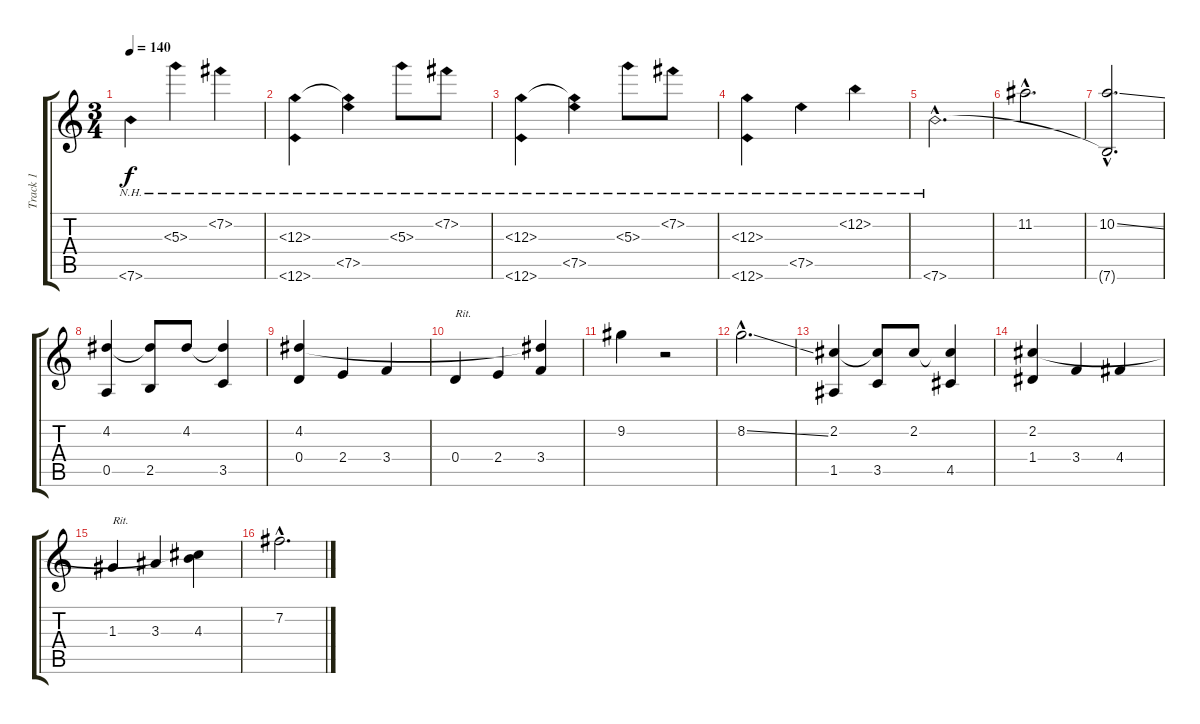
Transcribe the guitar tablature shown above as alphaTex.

\track ("Track 1" "Track 1") {instrument acousticguitarnylon}
\staff {score tabs}
\tuning (E4 B3 G3 D3 A2 E2) {hide}
\ts (3 4)
\tempo 140
\clef g2
\ks c
7.6{nh}.4{dy f} 5.3{nh}.4 7.2{nh}.4 |
(12.3{nh} 12.6{nh}).4 (12.3{nh t} 7.5{nh}).4 5.3{nh}.8 7.2{nh}.8 |
(12.3{nh} 12.6{nh}).4 (12.3{nh t} 7.5{nh}).4 5.3{nh}.8 7.2{nh}.8 |
(12.3{nh} 12.6{nh}).4 7.5{nh}.4 12.2{nh}.4 |
7.6{nh hac}.2{d} |
11.2{hac}.2{d} |
(10.2{ss hac} 7.6{hac t}).2{d} |
(4.2 0.5).4 (4.2{t} 2.5).8 4.2.8 (4.2{t} 3.5).4 |
(4.2 0.4).4 2.4.4 3.4.4 |
0.4.4{txt "Rit."} 2.4.4 (4.2{t} 3.4).4 |
9.2.4 r.2 |
8.2{ss hac}.2{d} |
(2.2 1.5).4 (2.2{t} 3.5).8 2.2.8 (2.2{t} 4.5).4 |
(2.2 1.4).4 3.4.4 4.4.4 |
1.3.4{txt "Rit."} 3.3.4 (2.2{t} 4.3).4 |
7.2{hac}.2{d}
